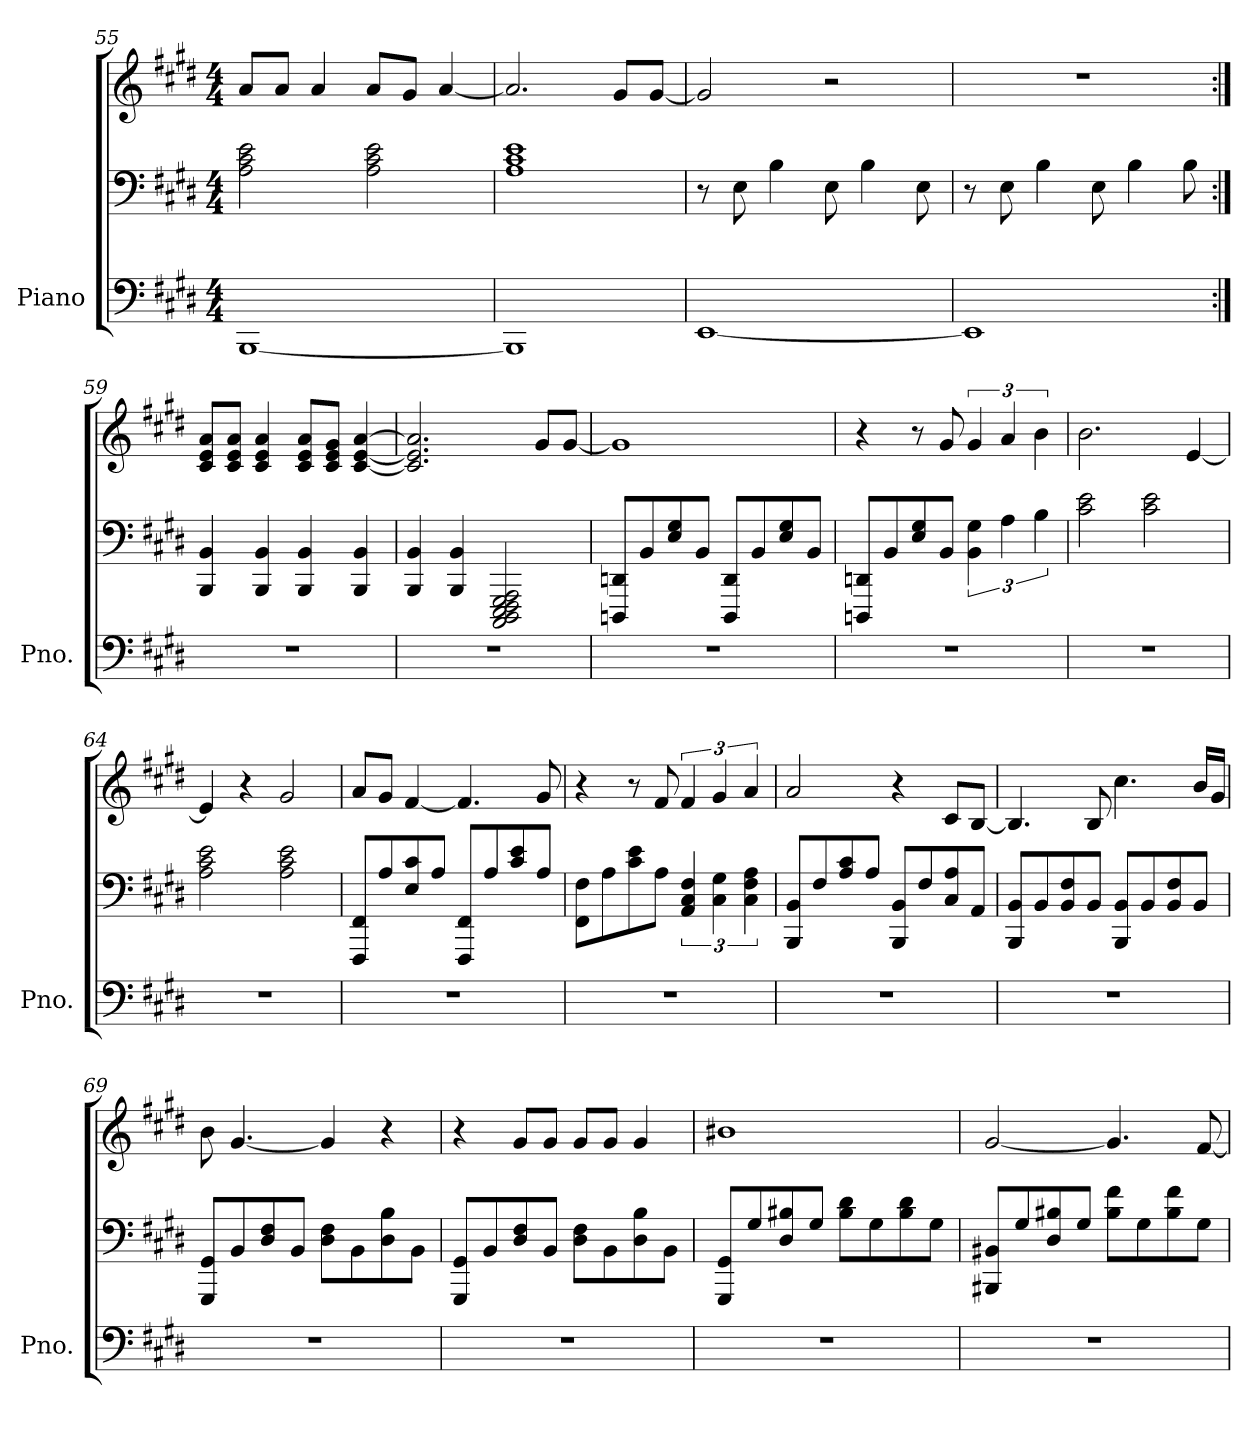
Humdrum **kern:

**kern	**kern	**kern
*part1	*part1	*part1
*staff3	*staff2	*staff1
*I"Piano	*	*
*I'Pno.	*	*
*clefF4	*clefF4	*clefG2
*k[f#c#g#d#]	*k[f#c#g#d#]	*k[f#c#g#d#]
*M4/4	*M4/4	*M4/4
=55	=55	=55
[1BBB	2A\ 2c#\ 2e\	8a/L
.	.	8a/J
.	.	4a/
.	2A\ 2c#\ 2e\	8a/L
.	.	8g#/J
.	.	[4a/
!!LO:LB:g=z
=56	=56	=56
1BBB]	1A 1c# 1e	2.a/]
.	.	8g#/L
.	.	[8g#/J
=57	=57	=57
[1EE	8r	2g#/]
.	8E\	.
.	4B\	.
.	8E\	2r
.	4B\	.
.	8E\	.
=58	=58	=58
1EE]	8r	1r
.	8E\	.
.	4B\	.
.	8E\	.
.	4B\	.
.	8B\	.
=59:|!	=59:|!	=59:|!
1r	4BBB/ 4BB/	8c#/ 8e/ 8a/L
.	.	8c#/ 8e/ 8a/J
.	4BBB/ 4BB/	4c#/ 4e/ 4a/
.	4BBB/ 4BB/	8c#/ 8e/ 8a/L
.	.	8c#/ 8e/ 8g#/J
.	4BBB/ 4BB/	[4c#/ [4e/ [4a/
=60	=60	=60
1r	4BBB/ 4BB/	2.c#/] 2.e/] 2.a/]
.	4BBB/ 4BB/	.
.	2CCC#/ 2DDD#/ 2EEE/ 2FFF#/ 2GGG#/ 2AAA/	.
.	.	8g#/L
.	.	[8g#/J
=61	=61	=61
1r	8DDDn/ 8DDn/L	1g#]
.	8BB/	.
.	8E/ 8G#/	.
.	8BB/J	.
.	8DDD/ 8DD/L	.
.	8BB/	.
.	8E/ 8G#/	.
.	8BB/J	.
!!LO:PB:g=z
=62	=62	=62
1r	8DDDn/ 8DDn/L	4r
.	8BB/	.
.	8E/ 8G#/	8r
.	8BB/J	8g#/
.	6BB\ 6G#\	6g#/
.	6A\	6a/
.	6B\	6b\
=63	=63	=63
1r	2c#\ 2e\	2.b\
.	2c#\ 2e\	.
.	.	[4e/
=64	=64	=64
1r	2A\ 2c#\ 2e\	4e/]
.	.	4r
.	2A\ 2c#\ 2e\	2g#/
=65	=65	=65
1r	8FFF#/ 8FF#/L	8a/L
.	8A/	8g#/J
.	8E/ 8c#/	[4f#/
.	8A/J	.
.	8FFF#/ 8FF#/L	4.f#/]
.	8A/	.
.	8c#/ 8e/	.
.	8A/J	8g#/
=66	=66	=66
1r	8FF#\ 8F#\L	4r
.	8A\	.
.	8c#\ 8e\	8r
.	8A\J	8f#/
.	6AA/ 6C#/ 6F#/	6f#/
.	6C#\ 6G#\	6g#/
.	6C#\ 6F#\ 6A\	6a/
=67	=67	=67
1r	8BBB/ 8BB/L	2a/
.	8F#/	.
.	8A/ 8c#/	.
.	8A/J	.
.	8BBB/ 8BB/L	4r
.	8F#/	.
.	8C#/ 8A/	8c#/L
.	8AA/J	[8B/J
!!LO:LB:g=z
=68	=68	=68
1r	8BBB/ 8BB/L	4.B/]
.	8BB/	.
.	8BB/ 8F#/	.
.	8BB/J	8B/
.	8BBB/ 8BB/L	4.cc#\
.	8BB/	.
.	8BB/ 8F#/	.
.	8BB/J	16b/LL
.	.	16g#/JJ
=69	=69	=69
1r	8GGG#/ 8GG#/L	8b\
.	8BB/	[4.g#/
.	8D#/ 8F#/	.
.	8BB/J	.
.	8D#\ 8F#\L	4g#/]
.	8BB\	.
.	8D#\ 8B\	4r
.	8BB\J	.
=70	=70	=70
1r	8GGG#/ 8GG#/L	4r
.	8BB/	.
.	8D#/ 8F#/	8g#/L
.	8BB/J	8g#/J
.	8D#\ 8F#\L	8g#/L
.	8BB\	8g#/J
.	8D#\ 8B\	4g#/
.	8BB\J	.
=71	=71	=71
1r	8GGG#/ 8GG#/L	1b#X
.	8G#/	.
.	8D#/ 8B#X/	.
.	8G#/J	.
.	8B#\ 8d#\L	.
.	8G#\	.
.	8B#\ 8d#\	.
.	8G#\J	.
!!LO:LB:g=z
=72	=72	=72
*8va	*	*
1r	8BBB#X/ 8BB#X/L	[2g#/
.	8G#/	.
.	8D#/ 8B#X/	.
.	8G#/J	.
.	8B#\ 8f#\L	4.g#/]
.	8G#\	.
.	8B#\ 8f#\	.
.	8G#\J	[8f#/
*X8va	*	*
=	=	=
*-	*-	*-
